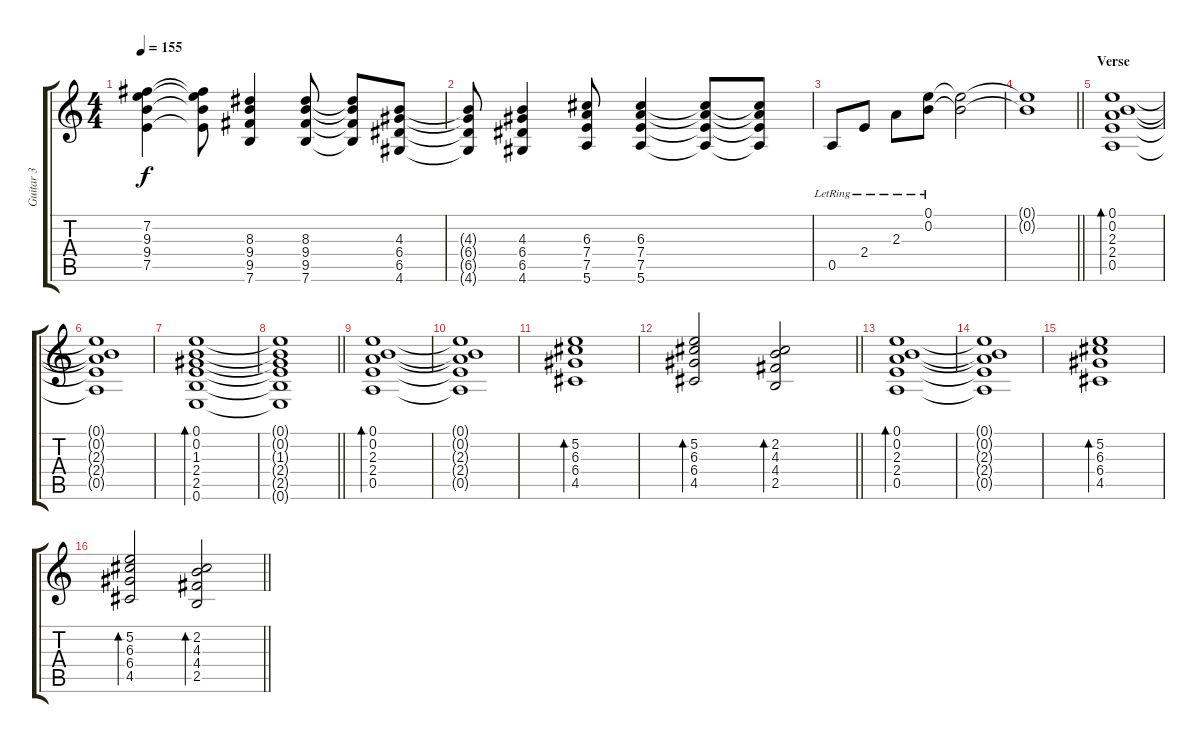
\track ("Guitar 3" "Guitar 3") {instrument electricguitarclean}
\staff {score tabs}
\tuning (E4 B3 G3 D3 A2 E2) {hide}
\ts (4 4)
\tempo 155
\clef g2
\ks c
(7.2 9.3 9.4 7.5).4{dy f} (7.2{t} 9.3{t} 9.4{t} 7.5{t}).8 (8.3 9.4 9.5 7.6).4 (8.3 9.4 9.5 7.6).8 (8.3{t} 9.4{t} 9.5{t} 7.6{t}).8 (4.3 6.4 6.5 4.6).8 |
(4.3{t} 6.4{t} 6.5{t} 4.6{t}).8 (4.3 6.4 6.5 4.6).4 (6.3 7.4 7.5 5.6).8 (6.3 7.4 7.5 5.6).4 (6.3{t} 7.4{t} 7.5{t} 5.6{t}).8 (6.3{t} 7.4{t} 7.5{t} 5.6{t}).8 |
0.5{lr}.8 2.4{lr}.8 2.3{lr}.8 (0.1{lr} 0.2{lr}).8 (0.1{t} 0.2{t}).2 |
\barLineRight lightlight
(0.1{t} 0.2{t}).1 |
\section ("" "Verse")
(0.1 0.2 2.3 2.4 0.5).1{bd 120} |
(0.1{t} 0.2{t} 2.3{t} 2.4{t} 0.5{t}).1 |
(0.1 0.2 1.3 2.4 2.5 0.6).1{bd 120} |
\barLineRight lightlight
(0.1{t} 0.2{t} 1.3{t} 2.4{t} 2.5{t} 0.6{t}).1 |
(0.1 0.2 2.3 2.4 0.5).1{bd 120} |
(0.1{t} 0.2{t} 2.3{t} 2.4{t} 0.5{t}).1 |
(5.2 6.3 6.4 4.5).1{bd 60} |
\barLineRight lightlight
(5.2 6.3 6.4 4.5).2{bd 60} (2.2 4.3 4.4 2.5).2{bd 60} |
(0.1 0.2 2.3 2.4 0.5).1{bd 120} |
(0.1{t} 0.2{t} 2.3{t} 2.4{t} 0.5{t}).1 |
(5.2 6.3 6.4 4.5).1{bd 60} |
\barLineRight lightlight
(5.2 6.3 6.4 4.5).2{bd 60} (2.2 4.3 4.4 2.5).2{bd 60}
